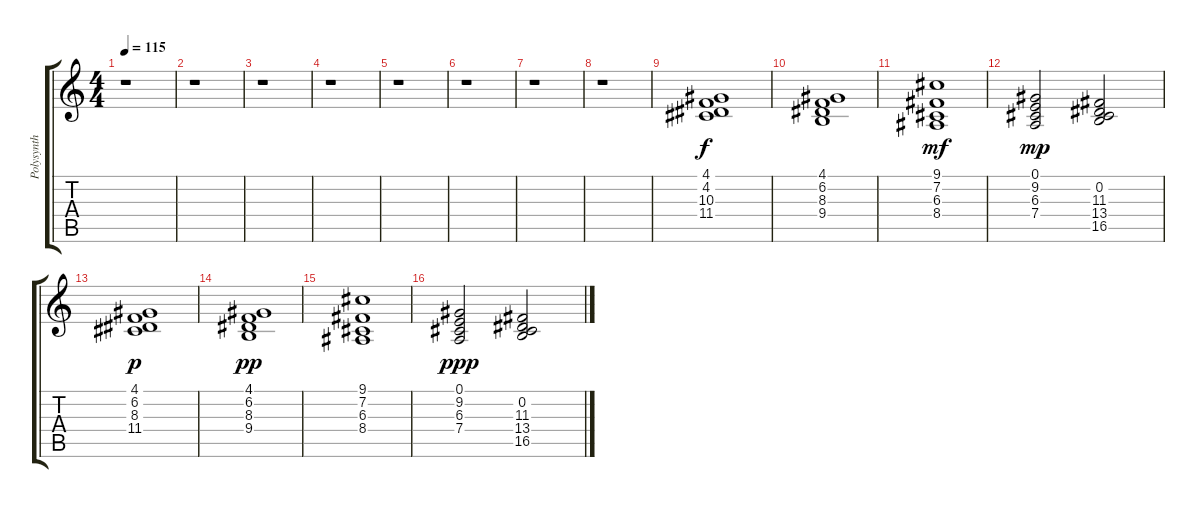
\track ("Polysynth" "Polysynth") {instrument pad3polysynth}
\staff {score tabs}
\tuning (E4 B3 G3 D3 A2 E2) {hide}
\ts (4 4)
\tempo 115
\clef g2
\ks c
r.1{dy f} |
r.1 |
r.1 |
r.1 |
r.1 |
r.1 |
r.1 |
r.1 |
(4.1 4.2 10.3 11.4).1 |
(4.1 6.2 8.3 9.4).1 |
(9.1 7.2 6.3 8.4).1{dy mf} |
(0.1 9.2 6.3 7.4).2{dy mp} (0.2 11.3 13.4 16.5).2 |
(4.1 6.2 8.3 11.4).1{dy p} |
(4.1 6.2 8.3 9.4).1{dy pp} |
(9.1 7.2 6.3 8.4).1 |
(0.1 9.2 6.3 7.4).2{dy ppp} (0.2 11.3 13.4 16.5).2
